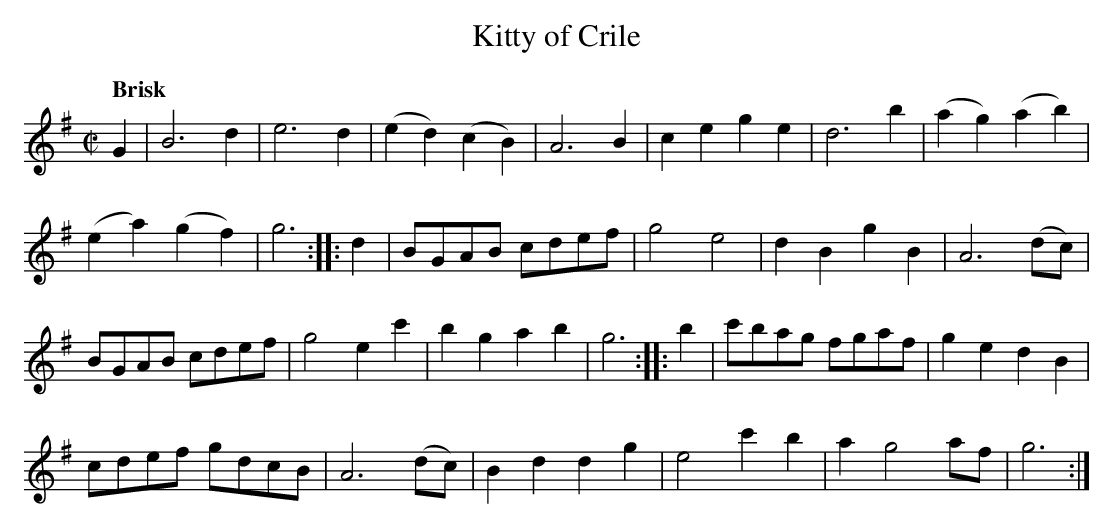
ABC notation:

X:1
T:Kitty of Crile
M:C|
L:1/8
Q:"Brisk"
K:G
G2|B6d2|e6d2|(e2d2)(c2B2)|A6B2|c2e2g2e2|d6 b2|(a2g2)(a2b2)|
(e2a2)(g2f2)|g6::d2|BGAB cdef|g4e4 |d2B2g2B2|A6 (dc)|
BGAB cdef|g4 e2c'2|b2g2a2b2|g6::b2|c'bag fgaf|g2e2d2B2|
cdef gdcB|A6 (dc)|B2d2d2g2|e4 c'2b2|a2g4 af|g6:|]
